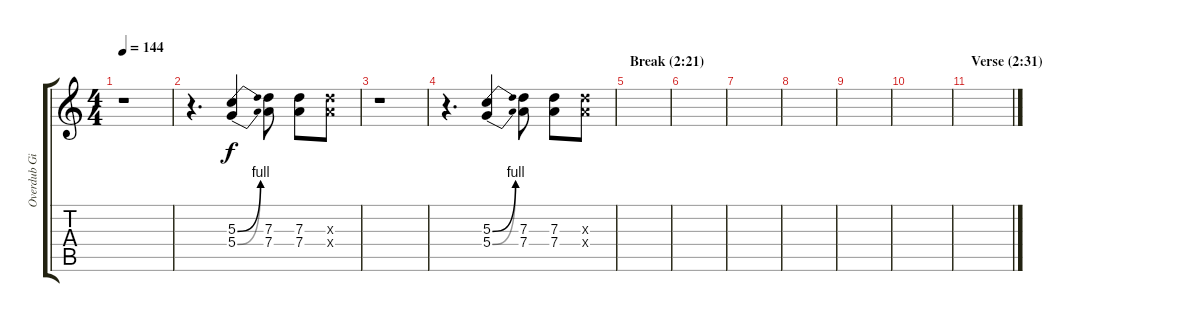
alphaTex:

\track ("Overdub Git. 1" "Overdub Gi") {instrument overdrivenguitar}
\staff {score tabs}
\tuning (E4 B3 G3 D3 A2 E2) {hide}
\ts (4 4)
\tempo 144
\clef g2
\ks c
r.1{dy f} |
r.4{d} (5.3{be (bend 0 0 60 4)} 5.4{be (bend 0 0 60 4)}).4 (7.3 7.4).8 (7.3 7.4).8 (7.3{x} 7.4{x}).8 |
r.1 |
r.4{d} (5.3{be (bend 0 0 60 4)} 5.4{be (bend 0 0 60 4)}).4 (7.3 7.4).8 (7.3 7.4).8 (7.3{x} 7.4{x}).8 |
\section ("" "Break (2:21)")
|
|
|
|
|
|
\section ("" "Verse (2:31)")
